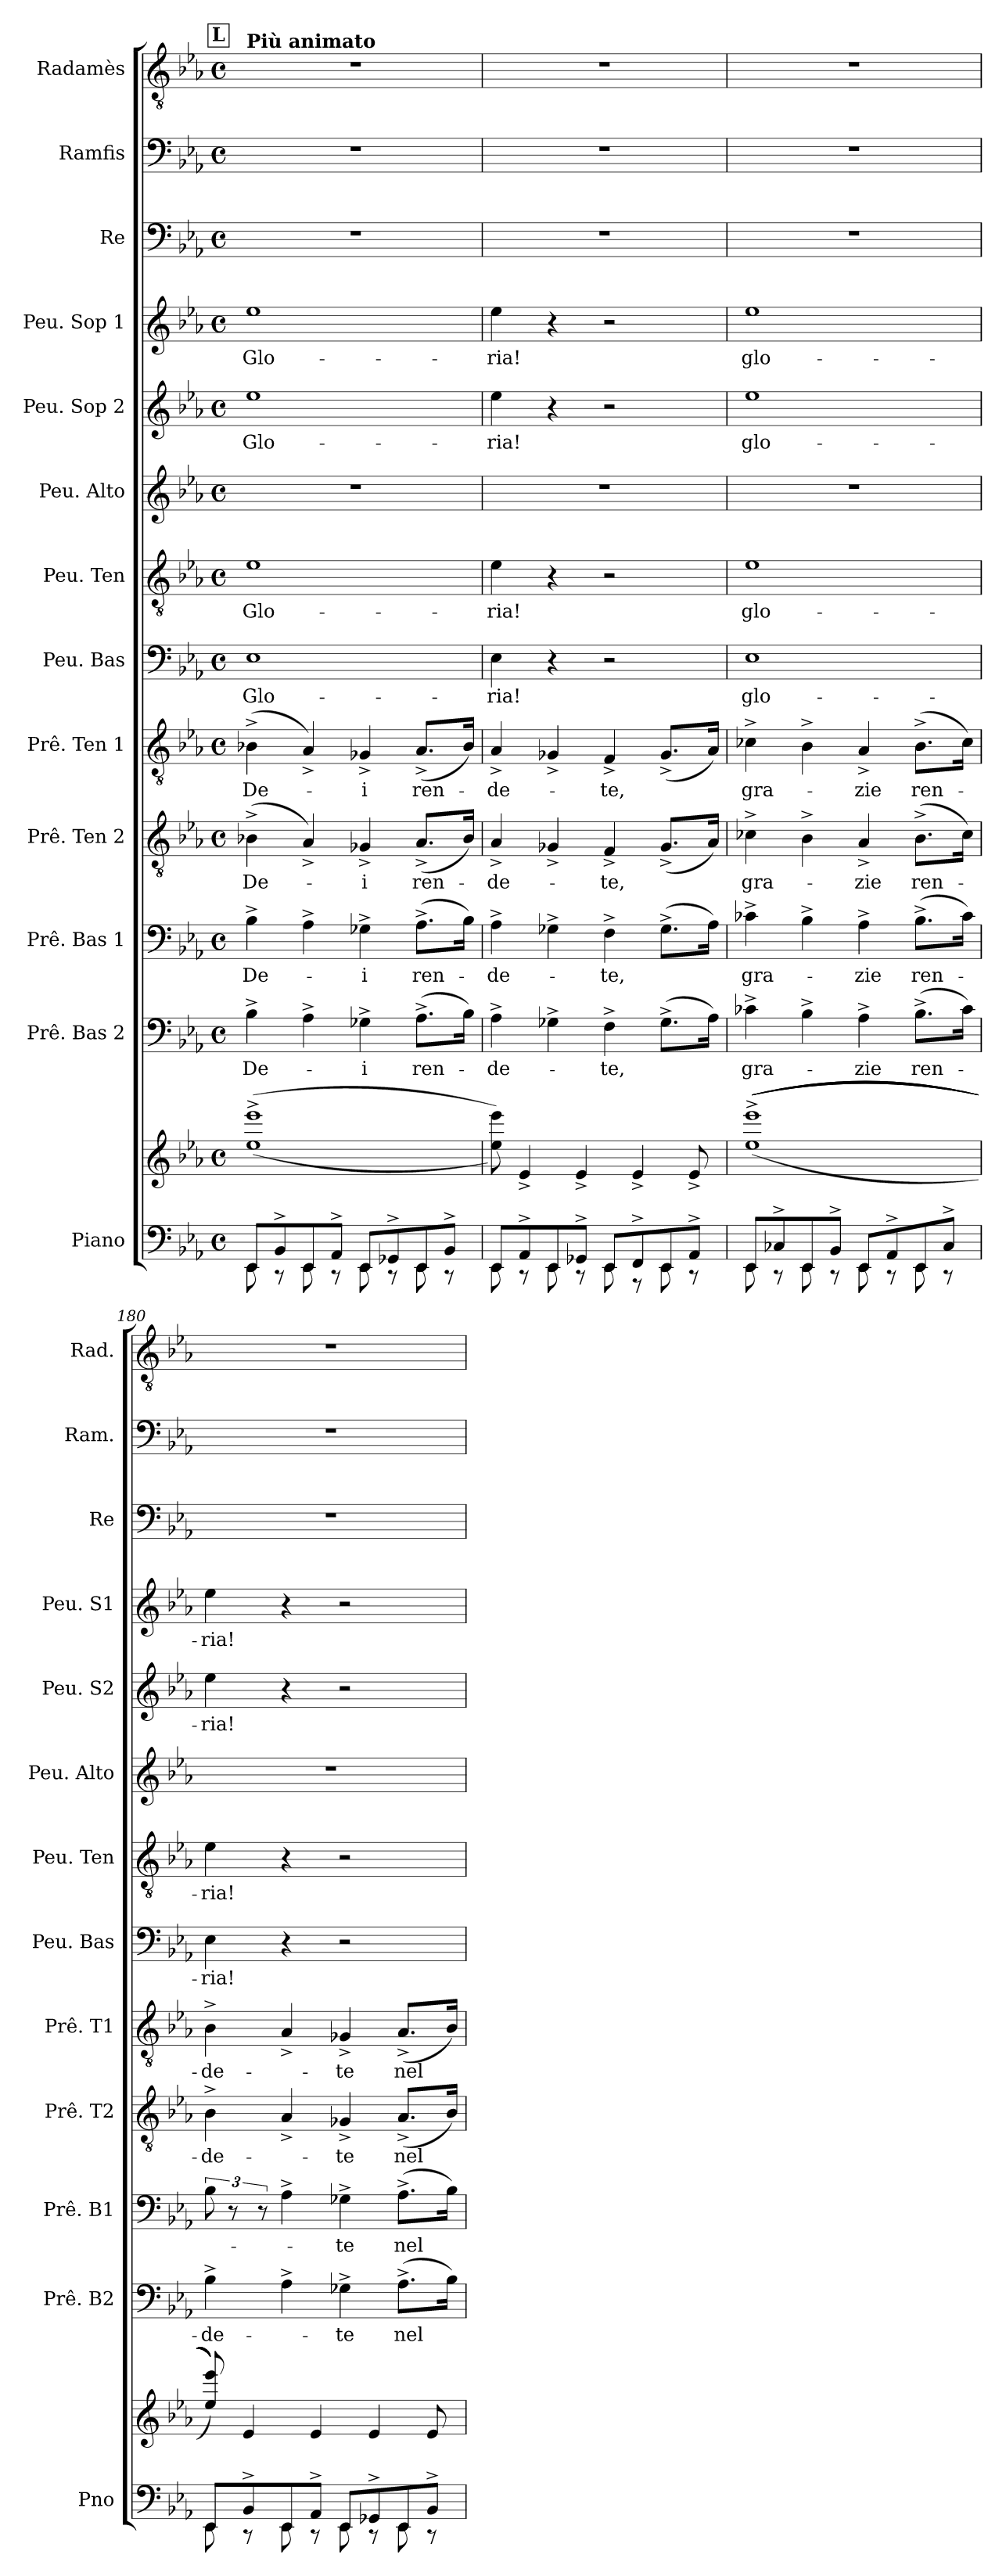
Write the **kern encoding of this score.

**kern	**kern	**kern	**text	**kern	**text	**kern	**text	**kern	**text	**kern	**text	**kern	**text	**kern	**kern	**text	**kern	**text	**kern	**kern	**kern
*part13	*part13	*part12	*part12	*part11	*part11	*part10	*part10	*part9	*part9	*part8	*part8	*part7	*part7	*part6	*part5	*part5	*part4	*part4	*part3	*part2	*part1
*staff14	*staff13	*staff12	*staff12	*staff11	*staff11	*staff10	*staff10	*staff9	*staff9	*staff8	*staff8	*staff7	*staff7	*staff6	*staff5	*staff5	*staff4	*staff4	*staff3	*staff2	*staff1
*I"Piano	*	*I"Prê. Bas 2	*	*I"Prê. Bas 1	*	*I"Prê. Ten 2	*	*I"Prê. Ten 1	*	*I"Peu. Bas	*	*I"Peu. Ten	*	*I"Peu. Alto	*I"Peu. Sop 2	*	*I"Peu. Sop 1	*	*I"Re	*I"Ramfis	*I"Radamès
*I'Pno	*	*I'Prê. B2	*	*I'Prê. B1	*	*I'Prê. T2	*	*I'Prê. T1	*	*I'Peu. Bas	*	*I'Peu. Ten	*	*I'Peu. Alto	*I'Peu. S2	*	*I'Peu. S1	*	*I'Re	*I'Ram.	*I'Rad.
*clefF4	*clefG2	*clefF4	*	*clefF4	*	*clefGv2	*	*clefGv2	*	*clefF4	*	*clefGv2	*	*clefG2	*clefG2	*	*clefG2	*	*clefF4	*clefF4	*clefGv2
*k[b-e-a-]	*k[b-e-a-]	*k[b-e-a-]	*	*k[b-e-a-]	*	*k[b-e-a-]	*	*k[b-e-a-]	*	*k[b-e-a-]	*	*k[b-e-a-]	*	*k[b-e-a-]	*k[b-e-a-]	*	*k[b-e-a-]	*	*k[b-e-a-]	*k[b-e-a-]	*k[b-e-a-]
*M4/4	*M4/4	*M4/4	*	*M4/4	*	*M4/4	*	*M4/4	*	*M4/4	*	*M4/4	*	*M4/4	*M4/4	*	*M4/4	*	*M4/4	*M4/4	*M4/4
*met(c)	*met(c)	*met(c)	*	*met(c)	*	*met(c)	*	*met(c)	*	*met(c)	*	*met(c)	*	*met(c)	*met(c)	*	*met(c)	*	*met(c)	*met(c)	*met(c)
*MM132	*MM132	*MM132	*	*MM132	*	*MM132	*	*MM132	*	*MM132	*	*MM132	*	*MM132	*MM132	*	*MM132	*	*MM132	*MM132	*MM132
!!LO:REH:place=s1:a:fs=18:t=L
=177	=177	=177	=177	=177	=177	=177	=177	=177	=177	=177	=177	=177	=177	=177	=177	=177	=177	=177	=177	=177	=177
*^	*	*	*	*	*	*	*	*	*	*	*	*	*	*	*	*	*	*	*	*	*
!	!	!	!	!	!	!	!	!	!	!	!	!	!	!	!	!	!	!	!	!	!	!LO:TX:a:B:t=Più animato
!	!	!	!	!LO:LY:b:color=#0055FF	!	!LO:LY:b:color=#0055FF	!	!LO:LY:b:color=#0055FF	!	!LO:LY:b:color=#AA0000	!	!LO:LY:b:color=#0055FF	!	!LO:LY:b:color=#0055FF	!	!	!LO:LY:b:color=#0055FF	!	!LO:LY:b:color=#0055FF	!	!	!
8EE-/L	8EE-\	(>(>1ee-^ 1eee-^	4B-^\	De-	4B-^\	De-	(>4B-X^\	De-	(>4B-X^\	De-	1E-	Glo-	1e-	Glo-	1r	1ee-	Glo-	1ee-	Glo-	1r	1r	1r
8BB-^/	8r	.	.	.	.	.	.	.	.	.	.	.	.	.	.	.	.	.	.	.	.	.
8EE-/	8EE-\	.	4A-^\	.	4A-^\	.	4A-^/)	.	4A-^/)	.	.	.	.	.	.	.	.	.	.	.	.	.
8AA-^/J	8r	.	.	.	.	.	.	.	.	.	.	.	.	.	.	.	.	.	.	.	.	.
!	!	!	!	!LO:LY:b:color=#0055FF	!	!LO:LY:b:color=#0055FF	!	!LO:LY:b:color=#0055FF	!	!LO:LY:b:color=#AA0000	!	!	!	!	!	!	!	!	!	!	!	!
8EE-/L	8EE-\	.	4G-X^\	-i	4G-X^\	-i	4G-X^/	-i	4G-X^/	-i	.	.	.	.	.	.	.	.	.	.	.	.
8GG-X^/	8r	.	.	.	.	.	.	.	.	.	.	.	.	.	.	.	.	.	.	.	.	.
!	!	!	!	!LO:LY:b:color=#0055FF	!	!LO:LY:b:color=#0055FF	!	!LO:LY:b:color=#0055FF	!	!LO:LY:b:color=#AA0000	!	!	!	!	!	!	!	!	!	!	!	!
8EE-/	8EE-\	.	(>8.A-^\L	ren-	(>8.A-^\L	ren-	(<8.A-^/L	ren-	(<8.A-^/L	ren-	.	.	.	.	.	.	.	.	.	.	.	.
8BB-^/J	8r	.	.	.	.	.	.	.	.	.	.	.	.	.	.	.	.	.	.	.	.	.
.	.	.	16B-\Jk)	.	16B-\Jk)	.	16B-/Jk)	.	16B-/Jk)	.	.	.	.	.	.	.	.	.	.	.	.	.
=178	=178	=178	=178	=178	=178	=178	=178	=178	=178	=178	=178	=178	=178	=178	=178	=178	=178	=178	=178	=178	=178	=178
!	!	!	!	!LO:LY:b:color=#0055FF	!	!LO:LY:b:color=#0055FF	!	!LO:LY:b:color=#0055FF	!	!LO:LY:b:color=#AA0000	!	!LO:LY:b:color=#0055FF	!	!LO:LY:b:color=#0055FF	!	!	!LO:LY:b:color=#0055FF	!	!LO:LY:b:color=#0055FF	!	!	!
8EE-/L	8EE-\	8ee-\ 8eee-\))	4A-^\	-de-	4A-^\	-de-	4A-^/	-de-	4A-^/	-de-	4E-\	-ria!	4e-\	-ria!	1r	4ee-\	-ria!	4ee-\	-ria!	1r	1r	1r
8AA-^/	8r	4e-^/	.	.	.	.	.	.	.	.	.	.	.	.	.	.	.	.	.	.	.	.
8EE-/	8EE-\	.	4G-X^\	.	4G-X^\	.	4G-X^/	.	4G-X^/	.	4r	.	4r	.	.	4r	.	4r	.	.	.	.
8GG-X^/J	8r	4e-^/	.	.	.	.	.	.	.	.	.	.	.	.	.	.	.	.	.	.	.	.
!	!	!	!	!LO:LY:b:color=#0055FF	!	!LO:LY:b:color=#0055FF	!	!LO:LY:b:color=#0055FF	!	!LO:LY:b:color=#AA0000	!	!	!	!	!	!	!	!	!	!	!	!
8EE-/L	8EE-\	.	4F^\	-te,	4F^\	-te,	4F^/	-te,	4F^/	-te,	2r	.	2r	.	.	2r	.	2r	.	.	.	.
8FF^/	8r	4e-^/	.	.	.	.	.	.	.	.	.	.	.	.	.	.	.	.	.	.	.	.
8EE-/	8EE-\	.	(>8.G-^\L	.	(>8.G-^\L	.	(<8.G-^/L	.	(<8.G-^/L	.	.	.	.	.	.	.	.	.	.	.	.	.
8AA-^/J	8r	8e-^/	.	.	.	.	.	.	.	.	.	.	.	.	.	.	.	.	.	.	.	.
.	.	.	16A-\Jk)	.	16A-\Jk)	.	16A-/Jk)	.	16A-/Jk)	.	.	.	.	.	.	.	.	.	.	.	.	.
=179	=179	=179	=179	=179	=179	=179	=179	=179	=179	=179	=179	=179	=179	=179	=179	=179	=179	=179	=179	=179	=179	=179
!	!	!	!	!LO:LY:b:color=#0055FF	!	!LO:LY:b:color=#0055FF	!	!LO:LY:b:color=#0055FF	!	!LO:LY:b:color=#AA0000	!	!LO:LY:b:color=#0055FF	!	!LO:LY:b:color=#0055FF	!	!	!LO:LY:b:color=#0055FF	!	!LO:LY:b:color=#0055FF	!	!	!
8EE-/L	8EE-\	(>(>(>(>(>(>1ee-^ 1eee-^	4c-X^\	gra-	4c-X^\	gra-	4c-X^\	gra-	4c-X^\	gra-	1E-	glo-	1e-	glo-	1r	1ee-	glo-	1ee-	glo-	1r	1r	1r
8C-X^/	8r	.	.	.	.	.	.	.	.	.	.	.	.	.	.	.	.	.	.	.	.	.
8EE-/	8EE-\	.	4B-^\	.	4B-^\	.	4B-^\	.	4B-^\	.	.	.	.	.	.	.	.	.	.	.	.	.
8BB-^/J	8r	.	.	.	.	.	.	.	.	.	.	.	.	.	.	.	.	.	.	.	.	.
!	!	!	!	!LO:LY:b:color=#0055FF	!	!LO:LY:b:color=#0055FF	!	!LO:LY:b:color=#0055FF	!	!LO:LY:b:color=#AA0000	!	!	!	!	!	!	!	!	!	!	!	!
8EE-/L	8EE-\	.	4A-^\	-zie	4A-^\	-zie	4A-^/	-zie	4A-^/	-zie	.	.	.	.	.	.	.	.	.	.	.	.
8AA-^/	8r	.	.	.	.	.	.	.	.	.	.	.	.	.	.	.	.	.	.	.	.	.
!	!	!	!	!LO:LY:b:color=#0055FF	!	!LO:LY:b:color=#0055FF	!	!LO:LY:b:color=#0055FF	!	!LO:LY:b:color=#AA0000	!	!	!	!	!	!	!	!	!	!	!	!
8EE-/	8EE-\	.	(>8.B-^\L	ren-	(>8.B-^\L	ren-	(>8.B-^\L	ren-	(>8.B-^\L	ren-	.	.	.	.	.	.	.	.	.	.	.	.
8C-^/J	8r	.	.	.	.	.	.	.	.	.	.	.	.	.	.	.	.	.	.	.	.	.
.	.	.	16c-\Jk)	.	16c-\Jk)	.	16c-\Jk)	.	16c-\Jk)	.	.	.	.	.	.	.	.	.	.	.	.	.
!!LO:PB:g=z
=180	=180	=180	=180	=180	=180	=180	=180	=180	=180	=180	=180	=180	=180	=180	=180	=180	=180	=180	=180	=180	=180	=180
!	!	!	!	!LO:LY:b:color=#0055FF	!	!	!	!LO:LY:b:color=#0055FF	!	!LO:LY:b:color=#AA0000	!	!LO:LY:b:color=#0055FF	!	!LO:LY:b:color=#0055FF	!	!	!LO:LY:b:color=#0055FF	!	!LO:LY:b:color=#0055FF	!	!	!
8EE-/L	8EE-\	8ee-/ 8eee-/))))))	4B-^\	-de-	12B-\	.	4B-^\	-de-	4B-^\	-de-	4E-\	-ria!	4e-\	-ria!	1r	4ee-\	-ria!	4ee-\	-ria!	1r	1r	1r
.	.	.	.	.	12r	.	.	.	.	.	.	.	.	.	.	.	.	.	.	.	.	.
8BB-^/	8r	4e-/	.	.	.	.	.	.	.	.	.	.	.	.	.	.	.	.	.	.	.	.
.	.	.	.	.	12r	.	.	.	.	.	.	.	.	.	.	.	.	.	.	.	.	.
8EE-/	8EE-\	.	4A-^\	.	4A-^\	.	4A-^/	.	4A-^/	.	4r	.	4r	.	.	4r	.	4r	.	.	.	.
8AA-^/J	8r	4e-/	.	.	.	.	.	.	.	.	.	.	.	.	.	.	.	.	.	.	.	.
!	!	!	!	!LO:LY:b:color=#0055FF	!	!LO:LY:b:color=#0055FF	!	!LO:LY:b:color=#0055FF	!	!LO:LY:b:color=#AA0000	!	!	!	!	!	!	!	!	!	!	!	!
8EE-/L	8EE-\	.	4G-X^\	-te	4G-X^\	-te	4G-X^/	-te	4G-X^/	-te	2r	.	2r	.	.	2r	.	2r	.	.	.	.
8GG-X^/	8r	4e-/	.	.	.	.	.	.	.	.	.	.	.	.	.	.	.	.	.	.	.	.
!	!	!	!	!LO:LY:b:color=#0055FF	!	!LO:LY:b:color=#0055FF	!	!LO:LY:b:color=#0055FF	!	!LO:LY:b:color=#AA0000	!	!	!	!	!	!	!	!	!	!	!	!
8EE-/	8EE-\	.	(>8.A-^\L	nel	(>8.A-^\L	nel	(<8.A-^/L	nel	(<8.A-^/L	nel	.	.	.	.	.	.	.	.	.	.	.	.
8BB-^/J	8r	8e-/	.	.	.	.	.	.	.	.	.	.	.	.	.	.	.	.	.	.	.	.
.	.	.	16B-\Jk)	.	16B-\Jk)	.	16B-/Jk)	.	16B-/Jk)	.	.	.	.	.	.	.	.	.	.	.	.	.
*v	*v	*	*	*	*	*	*	*	*	*	*	*	*	*	*	*	*	*	*	*	*	*
=	=	=	=	=	=	=	=	=	=	=	=	=	=	=	=	=	=	=	=	=	=
*-	*-	*-	*-	*-	*-	*-	*-	*-	*-	*-	*-	*-	*-	*-	*-	*-	*-	*-	*-	*-	*-
